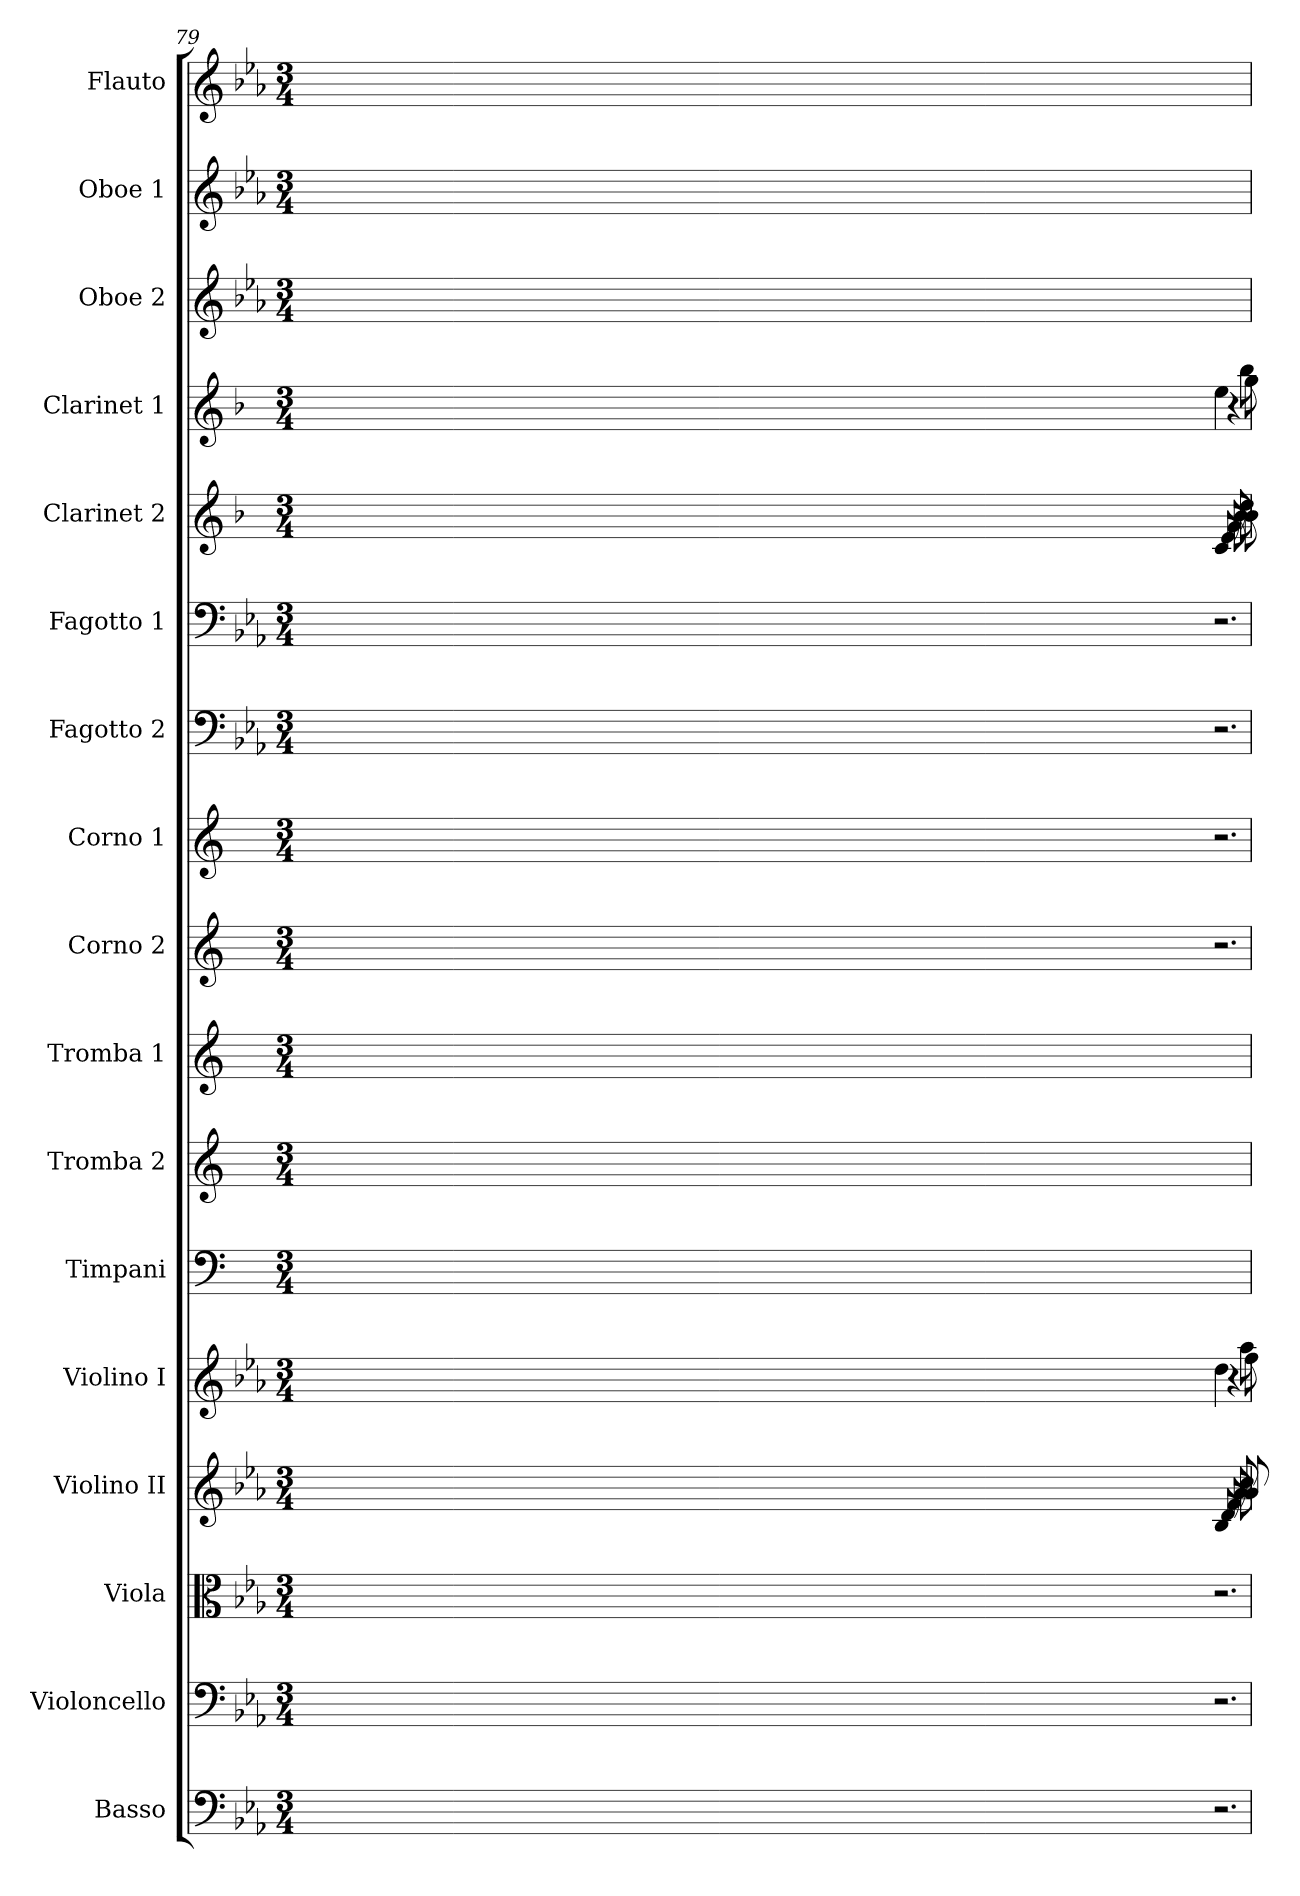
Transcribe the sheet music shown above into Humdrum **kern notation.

**kern	**kern	**kern	**kern	**kern	**kern	**kern	**kern	**kern	**kern	**kern	**kern	**kern	**kern	**kern	**kern	**kern
*part17	*part16	*part15	*part14	*part13	*part12	*part11	*part10	*part9	*part8	*part7	*part6	*part5	*part4	*part3	*part2	*part1
*staff17	*staff16	*staff15	*staff14	*staff13	*staff12	*staff11	*staff10	*staff9	*staff8	*staff7	*staff6	*staff5	*staff4	*staff3	*staff2	*staff1
*I"Basso	*I"Violoncello	*I"Viola	*I"Violino II	*I"Violino I	*I"Timpani	*I"Tromba 2	*I"Tromba 1	*I"Corno 2	*I"Corno 1	*I"Fagotto 2	*I"Fagotto 1	*I"Clarinet 2	*I"Clarinet 1	*I"Oboe 2	*I"Oboe 1	*I"Flauto
*	*I'Vc	*I'Vla	*I'Vln	*I'Vln	*	*	*	*	*	*	*	*I'Cl	*I'Cl	*I'Ob	*I'Ob	*I'Fl
*clefF4	*clefF4	*clefC3	*clefG2	*clefG2	*clefF4	*clefG2	*clefG2	*clefG2	*clefG2	*clefF4	*clefF4	*clefG2	*clefG2	*clefG2	*clefG2	*clefG2
*ITrd7c12	*	*	*	*	*	*ITrd-2c-3	*ITrd-2c-3	*ITrd5c9	*ITrd5c9	*	*	*ITrd1c2	*ITrd1c2	*	*	*
*k[b-e-a-]	*k[b-e-a-]	*k[b-e-a-]	*k[b-e-a-]	*k[b-e-a-]	*	*	*	*	*	*k[b-e-a-]	*k[b-e-a-]	*k[b-e-a-]	*k[b-e-a-]	*k[b-e-a-]	*k[b-e-a-]	*k[b-e-a-]
*M3/4	*M3/4	*M3/4	*M3/4	*M3/4	*M3/4	*M3/4	*M3/4	*M3/4	*M3/4	*M3/4	*M3/4	*M3/4	*M3/4	*M3/4	*M3/4	*M3/4
=79	=79	=79	=79	=79	=79	=79	=79	=79	=79	=79	=79	=79	=79	=79	=79	=79
1ryy	1ryy	1ryy	1ryy	1ryy	1ryy	1ryy	1ryy	1ryy	1ryy	1ryy	1ryy	1ryy	1ryy	1ryy	1ryy	1ryy
1ryy	1ryy	1ryy	1ryy	1ryy	1ryy	1ryy	1ryy	1ryy	1ryy	1ryy	1ryy	1ryy	1ryy	1ryy	1ryy	1ryy
1ryy	1ryy	1ryy	1ryy	1ryy	1ryy	1ryy	1ryy	1ryy	1ryy	1ryy	1ryy	1ryy	1ryy	1ryy	1ryy	1ryy
1ryy	1ryy	1ryy	1ryy	1ryy	1ryy	1ryy	1ryy	1ryy	1ryy	1ryy	1ryy	1ryy	1ryy	1ryy	1ryy	1ryy
1ryy	1ryy	1ryy	1ryy	1ryy	1ryy	1ryy	1ryy	1ryy	1ryy	1ryy	1ryy	1ryy	1ryy	1ryy	1ryy	1ryy
1ryy	1ryy	1ryy	1ryy	1ryy	1ryy	1ryy	1ryy	1ryy	1ryy	1ryy	1ryy	1ryy	1ryy	1ryy	1ryy	1ryy
1ryy	1ryy	1ryy	1ryy	1ryy	1ryy	1ryy	1ryy	1ryy	1ryy	1ryy	1ryy	1ryy	1ryy	1ryy	1ryy	1ryy
1ryy	1ryy	1ryy	1ryy	1ryy	1ryy	1ryy	1ryy	1ryy	1ryy	1ryy	1ryy	1ryy	1ryy	1ryy	1ryy	1ryy
1ryy	1ryy	1ryy	1ryy	1ryy	1ryy	1ryy	1ryy	1ryy	1ryy	1ryy	1ryy	1ryy	1ryy	1ryy	1ryy	1ryy
1ryy	1ryy	1ryy	1ryy	1ryy	1ryy	1ryy	1ryy	1ryy	1ryy	1ryy	1ryy	1ryy	1ryy	1ryy	1ryy	1ryy
1ryy	1ryy	1ryy	1ryy	1ryy	1ryy	1ryy	1ryy	1ryy	1ryy	1ryy	1ryy	1ryy	1ryy	1ryy	1ryy	1ryy
1ryy	1ryy	1ryy	1ryy	1ryy	1ryy	1ryy	1ryy	1ryy	1ryy	1ryy	1ryy	1ryy	1ryy	1ryy	1ryy	1ryy
1ryy	1ryy	1ryy	1ryy	1ryy	1ryy	1ryy	1ryy	1ryy	1ryy	1ryy	1ryy	1ryy	1ryy	1ryy	1ryy	1ryy
1ryy	1ryy	1ryy	1ryy	1ryy	1ryy	1ryy	1ryy	1ryy	1ryy	1ryy	1ryy	1ryy	1ryy	1ryy	1ryy	1ryy
1ryy	1ryy	1ryy	1ryy	1ryy	1ryy	1ryy	1ryy	1ryy	1ryy	1ryy	1ryy	1ryy	1ryy	1ryy	1ryy	1ryy
1ryy	1ryy	1ryy	1ryy	1ryy	1ryy	1ryy	1ryy	1ryy	1ryy	1ryy	1ryy	1ryy	1ryy	1ryy	1ryy	1ryy
1ryy	1ryy	1ryy	1ryy	1ryy	1ryy	1ryy	1ryy	1ryy	1ryy	1ryy	1ryy	1ryy	1ryy	1ryy	1ryy	1ryy
1ryy	1ryy	1ryy	1ryy	1ryy	1ryy	1ryy	1ryy	1ryy	1ryy	1ryy	1ryy	1ryy	1ryy	1ryy	1ryy	1ryy
1ryy	1ryy	1ryy	1ryy	1ryy	1ryy	1ryy	1ryy	1ryy	1ryy	1ryy	1ryy	1ryy	1ryy	1ryy	1ryy	1ryy
1ryy	1ryy	1ryy	1ryy	1ryy	1ryy	1ryy	1ryy	1ryy	1ryy	1ryy	1ryy	1ryy	1ryy	1ryy	1ryy	1ryy
1ryy	1ryy	1ryy	1ryy	1ryy	1ryy	1ryy	1ryy	1ryy	1ryy	1ryy	1ryy	1ryy	1ryy	1ryy	1ryy	1ryy
1ryy	1ryy	1ryy	1ryy	1ryy	1ryy	1ryy	1ryy	1ryy	1ryy	1ryy	1ryy	1ryy	1ryy	1ryy	1ryy	1ryy
1ryy	1ryy	1ryy	1ryy	1ryy	1ryy	1ryy	1ryy	1ryy	1ryy	1ryy	1ryy	1ryy	1ryy	1ryy	1ryy	1ryy
1ryy	1ryy	1ryy	1ryy	1ryy	1ryy	1ryy	1ryy	1ryy	1ryy	1ryy	1ryy	1ryy	1ryy	1ryy	1ryy	1ryy
1ryy	1ryy	1ryy	1ryy	1ryy	1ryy	1ryy	1ryy	1ryy	1ryy	1ryy	1ryy	1ryy	1ryy	1ryy	1ryy	1ryy
1ryy	1ryy	1ryy	1ryy	1ryy	1ryy	1ryy	1ryy	1ryy	1ryy	1ryy	1ryy	1ryy	1ryy	1ryy	1ryy	1ryy
1ryy	1ryy	1ryy	1ryy	1ryy	1ryy	1ryy	1ryy	1ryy	1ryy	1ryy	1ryy	1ryy	1ryy	1ryy	1ryy	1ryy
1ryy	1ryy	1ryy	1ryy	1ryy	1ryy	1ryy	1ryy	1ryy	1ryy	1ryy	1ryy	1ryy	1ryy	1ryy	1ryy	1ryy
1ryy	1ryy	1ryy	1ryy	1ryy	1ryy	1ryy	1ryy	1ryy	1ryy	1ryy	1ryy	1ryy	1ryy	1ryy	1ryy	1ryy
1ryy	1ryy	1ryy	1ryy	1ryy	1ryy	1ryy	1ryy	1ryy	1ryy	1ryy	1ryy	1ryy	1ryy	1ryy	1ryy	1ryy
1ryy	1ryy	1ryy	1ryy	1ryy	1ryy	1ryy	1ryy	1ryy	1ryy	1ryy	1ryy	1ryy	1ryy	1ryy	1ryy	1ryy
1ryy	1ryy	1ryy	1ryy	1ryy	1ryy	1ryy	1ryy	1ryy	1ryy	1ryy	1ryy	1ryy	1ryy	1ryy	1ryy	1ryy
1ryy	1ryy	1ryy	1ryy	1ryy	1ryy	1ryy	1ryy	1ryy	1ryy	1ryy	1ryy	1ryy	1ryy	1ryy	1ryy	1ryy
1ryy	1ryy	1ryy	1ryy	1ryy	1ryy	1ryy	1ryy	1ryy	1ryy	1ryy	1ryy	1ryy	1ryy	1ryy	1ryy	1ryy
1ryy	1ryy	1ryy	1ryy	1ryy	1ryy	1ryy	1ryy	1ryy	1ryy	1ryy	1ryy	1ryy	1ryy	1ryy	1ryy	1ryy
1ryy	1ryy	1ryy	1ryy	1ryy	1ryy	1ryy	1ryy	1ryy	1ryy	1ryy	1ryy	1ryy	1ryy	1ryy	1ryy	1ryy
1ryy	1ryy	1ryy	1ryy	1ryy	1ryy	1ryy	1ryy	1ryy	1ryy	1ryy	1ryy	1ryy	1ryy	1ryy	1ryy	1ryy
1ryy	1ryy	1ryy	1ryy	1ryy	1ryy	1ryy	1ryy	1ryy	1ryy	1ryy	1ryy	1ryy	1ryy	1ryy	1ryy	1ryy
1ryy	1ryy	1ryy	1ryy	1ryy	1ryy	1ryy	1ryy	1ryy	1ryy	1ryy	1ryy	1ryy	1ryy	1ryy	1ryy	1ryy
1ryy	1ryy	1ryy	1ryy	1ryy	1ryy	1ryy	1ryy	1ryy	1ryy	1ryy	1ryy	1ryy	1ryy	1ryy	1ryy	1ryy
1ryy	1ryy	1ryy	1ryy	1ryy	1ryy	1ryy	1ryy	1ryy	1ryy	1ryy	1ryy	1ryy	1ryy	1ryy	1ryy	1ryy
1ryy	1ryy	1ryy	1ryy	1ryy	1ryy	1ryy	1ryy	1ryy	1ryy	1ryy	1ryy	1ryy	1ryy	1ryy	1ryy	1ryy
1ryy	1ryy	1ryy	1ryy	1ryy	1ryy	1ryy	1ryy	1ryy	1ryy	1ryy	1ryy	1ryy	1ryy	1ryy	1ryy	1ryy
1ryy	1ryy	1ryy	1ryy	1ryy	1ryy	1ryy	1ryy	1ryy	1ryy	1ryy	1ryy	1ryy	1ryy	1ryy	1ryy	1ryy
1ryy	1ryy	1ryy	1ryy	1ryy	1ryy	1ryy	1ryy	1ryy	1ryy	1ryy	1ryy	1ryy	1ryy	1ryy	1ryy	1ryy
1ryy	1ryy	1ryy	1ryy	1ryy	1ryy	1ryy	1ryy	1ryy	1ryy	1ryy	1ryy	1ryy	1ryy	1ryy	1ryy	1ryy
1ryy	1ryy	1ryy	1ryy	1ryy	1ryy	1ryy	1ryy	1ryy	1ryy	1ryy	1ryy	1ryy	1ryy	1ryy	1ryy	1ryy
1ryy	1ryy	1ryy	1ryy	1ryy	1ryy	1ryy	1ryy	1ryy	1ryy	1ryy	1ryy	1ryy	1ryy	1ryy	1ryy	1ryy
1ryy	1ryy	1ryy	1ryy	1ryy	1ryy	1ryy	1ryy	1ryy	1ryy	1ryy	1ryy	1ryy	1ryy	1ryy	1ryy	1ryy
1ryy	1ryy	1ryy	1ryy	1ryy	1ryy	1ryy	1ryy	1ryy	1ryy	1ryy	1ryy	1ryy	1ryy	1ryy	1ryy	1ryy
1ryy	1ryy	1ryy	1ryy	1ryy	1ryy	1ryy	1ryy	1ryy	1ryy	1ryy	1ryy	1ryy	1ryy	1ryy	1ryy	1ryy
1ryy	1ryy	1ryy	1ryy	1ryy	1ryy	1ryy	1ryy	1ryy	1ryy	1ryy	1ryy	1ryy	1ryy	1ryy	1ryy	1ryy
1ryy	1ryy	1ryy	1ryy	1ryy	1ryy	1ryy	1ryy	1ryy	1ryy	1ryy	1ryy	1ryy	1ryy	1ryy	1ryy	1ryy
1ryy	1ryy	1ryy	1ryy	1ryy	1ryy	1ryy	1ryy	1ryy	1ryy	1ryy	1ryy	1ryy	1ryy	1ryy	1ryy	1ryy
1ryy	1ryy	1ryy	1ryy	1ryy	1ryy	1ryy	1ryy	1ryy	1ryy	1ryy	1ryy	1ryy	1ryy	1ryy	1ryy	1ryy
1ryy	1ryy	1ryy	1ryy	1ryy	1ryy	1ryy	1ryy	1ryy	1ryy	1ryy	1ryy	1ryy	1ryy	1ryy	1ryy	1ryy
8.ryy	8.ryy	8.ryy	8.ryy	8.ryy	8.ryy	8.ryy	8.ryy	8.ryy	8.ryy	8.ryy	8.ryy	8.ryy	8.ryy	8.ryy	8.ryy	8.ryy
2.r	2.r	2.r	8B-	4dd	2.ryy	2.ryy	2.ryy	2.r	2.r	2.r	2.r	8B-	4dd	2.ryy	2.ryy	2.ryy
.	.	.	8d	.	.	.	.	.	.	.	.	8d	.	.	.	.
.	.	.	8f	4r	.	.	.	.	.	.	.	8f	4r	.	.	.
.	.	.	8a-	.	.	.	.	.	.	.	.	8a-	.	.	.	.
.	.	.	8cc	8aa-	.	.	.	.	.	.	.	8cc	8aa-	.	.	.
.	.	.	8a-	8ff	.	.	.	.	.	.	.	8a-	8ff	.	.	.
=	=	=	=	=	=	=	=	=	=	=	=	=	=	=	=	=
*-	*-	*-	*-	*-	*-	*-	*-	*-	*-	*-	*-	*-	*-	*-	*-	*-
